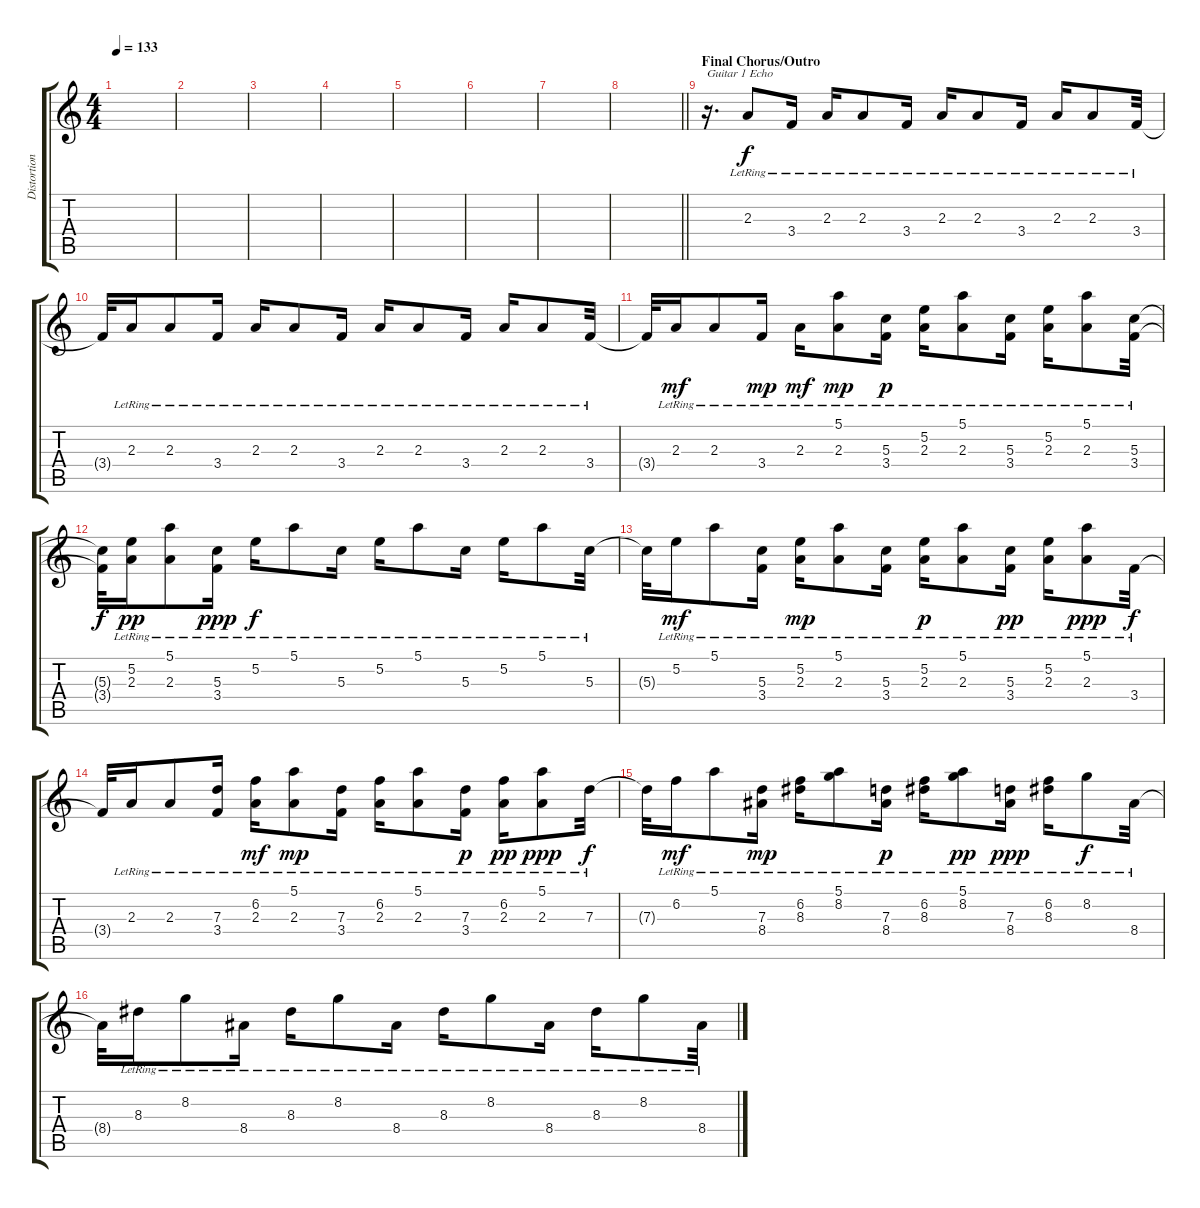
\track ("Distortion Guitar/Guitar 1 Echo" "Distortion") {instrument overdrivenguitar}
\staff {score tabs}
\tuning (E4 B3 G3 D3 A2 E2) {hide}
\ts (4 4)
\tempo 133
\clef g2
\ks c
|
|
|
|
|
|
|
\barLineRight lightlight
|
\section ("" "Final Chorus/Outro")
r.16{d txt "Guitar 1 Echo" volume 7 balance 8 instrument electricguitarjazz} 2.3{lr}.8 3.4{lr}.16 2.3{lr}.16 2.3{lr}.8 3.4{lr}.16 2.3{lr}.16 2.3{lr}.8 3.4{lr}.16 2.3{lr}.16 2.3{lr}.8 3.4{lr}.32 |
3.4{t}.32 2.3{lr}.16 2.3{lr}.8 3.4{lr}.16 2.3{lr}.16 2.3{lr}.8 3.4{lr}.16 2.3{lr}.16 2.3{lr}.8 3.4{lr}.16 2.3{lr}.16 2.3{lr}.8 3.4{lr}.32 |
3.4{t}.32 2.3{lr}.16{dy mf} 2.3{lr}.8 3.4{lr}.16{dy mp} 2.3{lr}.16{dy mf} (5.1{lr} 2.3{lr}).8{dy mp} (5.3{lr} 3.4{lr}).16{dy p} (5.2{lr} 2.3{lr}).16 (5.1{lr} 2.3{lr}).8 (5.3{lr} 3.4{lr}).16 (5.2{lr} 2.3{lr}).16 (5.1{lr} 2.3{lr}).8 (5.3{lr} 3.4{lr}).32 |
(5.3{t} 3.4{t}).32{dy f} (5.2{lr} 2.3{lr}).16{dy pp} (5.1{lr} 2.3{lr}).8 (5.3{lr} 3.4{lr}).16{dy ppp} 5.2{lr}.16{dy f} 5.1{lr}.8 5.3{lr}.16 5.2{lr}.16 5.1{lr}.8 5.3{lr}.16 5.2{lr}.16 5.1{lr}.8 5.3{lr}.32 |
5.3{t}.32 5.2{lr}.16{dy mf} 5.1{lr}.8 (5.3{lr} 3.4{lr}).16 (5.2{lr} 2.3{lr}).16{dy mp} (5.1{lr} 2.3{lr}).8 (5.3{lr} 3.4{lr}).16 (5.2{lr} 2.3{lr}).16{dy p} (5.1{lr} 2.3{lr}).8 (5.3{lr} 3.4{lr}).16{dy pp} (5.2{lr} 2.3{lr}).16 (5.1{lr} 2.3{lr}).8{dy ppp} 3.4{lr}.32{dy f} |
3.4{t}.32 2.3{lr}.16 2.3{lr}.8 (7.3{lr} 3.4{lr}).16 (6.2{lr} 2.3{lr}).16{dy mf} (5.1{lr} 2.3{lr}).8{dy mp} (7.3{lr} 3.4{lr}).16 (6.2{lr} 2.3{lr}).16 (5.1{lr} 2.3{lr}).8 (7.3{lr} 3.4{lr}).16{dy p} (6.2{lr} 2.3{lr}).16{dy pp} (5.1{lr} 2.3{lr}).8{dy ppp} 7.3{lr}.32{dy f} |
7.3{t}.32 6.2{lr}.16{dy mf} 5.1{lr}.8 (7.3{lr} 8.4{lr}).16{dy mp} (6.2{lr} 8.3{lr}).16 (5.1{lr} 8.2{lr}).8 (7.3{lr} 8.4{lr}).16{dy p} (6.2{lr} 8.3{lr}).16 (5.1{lr} 8.2{lr}).8{dy pp} (7.3{lr} 8.4{lr}).16{dy ppp} (6.2{lr} 8.3{lr}).16 8.2{lr}.8{dy f} 8.4{lr}.32 |
8.4{t}.32 8.3{lr}.16 8.2{lr}.8 8.4{lr}.16 8.3{lr}.16 8.2{lr}.8 8.4{lr}.16 8.3{lr}.16 8.2{lr}.8 8.4{lr}.16 8.3{lr}.16 8.2{lr}.8 8.4{lr}.32
